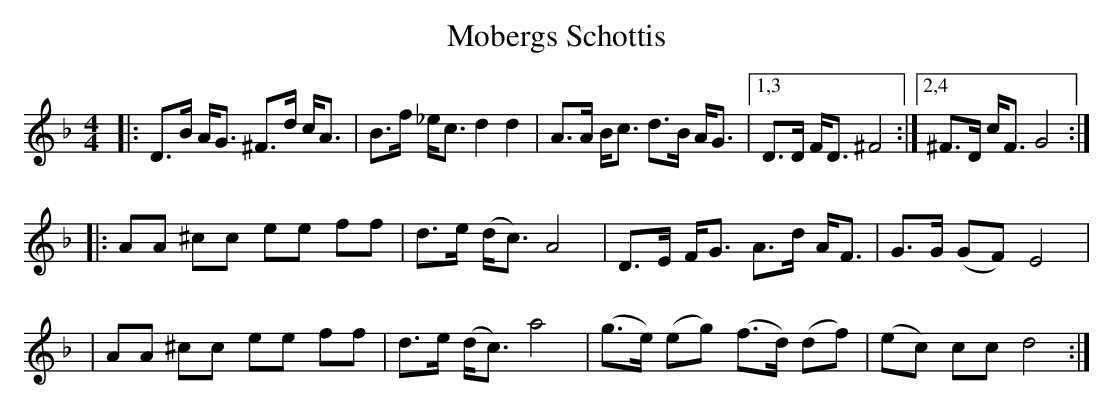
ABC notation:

X:1
T: Mobergs Schottis
M: 4/4
L: 1/8
K: Dm
|: D>B   A<G ^F>d   c<A |    B>f _e<c  d2 d2 \
|  A>A   B<c  d>B   A<G |1,3 D>D  F<D ^F4 :|2,4 ^F>D c<F G4 :|
|: AA   ^cc   ee    ff  |    d>e (d<c) A4  \
|  D>E   F<G  A>d   A<F |    G>G (GF)  E4  |
|  AA   ^cc   ee    ff  |    d>e (d<c) a4  \
| (g>e) (eg) (f>d) (df) |   (ec)  cc   d4 :|
